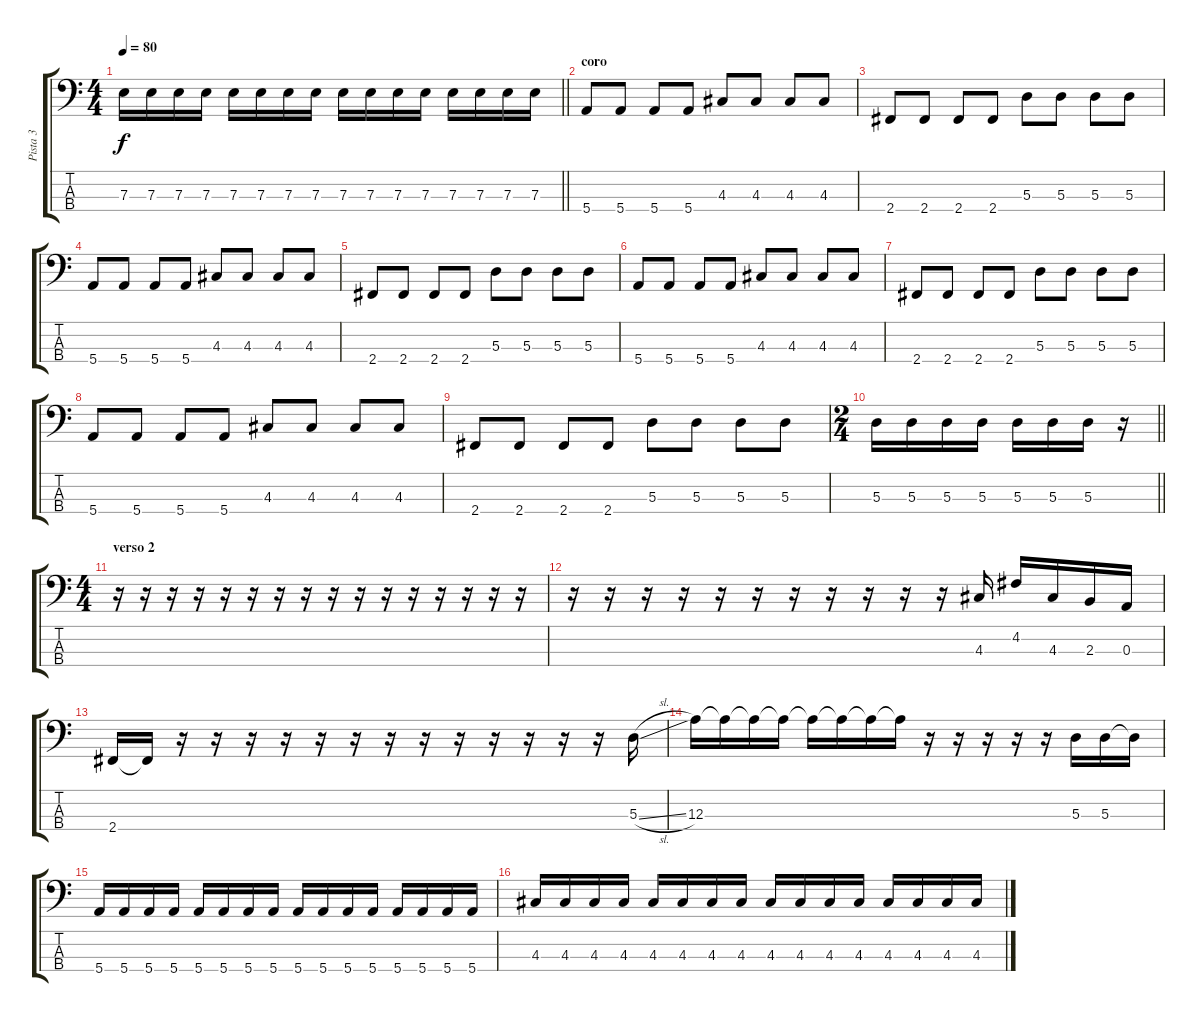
\track ("Pista 3" "Pista 3") {instrument electricbassfinger}
\staff {score tabs}
\tuning (G2 D2 A1 E1) {hide}
\ts (4 4)
\tempo 80
\clef f4
\barLineRight lightlight
\ks c
7.3.16{dy f} 7.3.16 7.3.16 7.3.16 7.3.16 7.3.16 7.3.16 7.3.16 7.3.16 7.3.16 7.3.16 7.3.16 7.3.16 7.3.16 7.3.16 7.3.16 |
\section ("" "coro")
5.4.8 5.4.8 5.4.8 5.4.8 4.3.8 4.3.8 4.3.8 4.3.8 |
2.4.8 2.4.8 2.4.8 2.4.8 5.3.8 5.3.8 5.3.8 5.3.8 |
5.4.8 5.4.8 5.4.8 5.4.8 4.3.8 4.3.8 4.3.8 4.3.8 |
2.4.8 2.4.8 2.4.8 2.4.8 5.3.8 5.3.8 5.3.8 5.3.8 |
5.4.8 5.4.8 5.4.8 5.4.8 4.3.8 4.3.8 4.3.8 4.3.8 |
2.4.8 2.4.8 2.4.8 2.4.8 5.3.8 5.3.8 5.3.8 5.3.8 |
5.4.8 5.4.8 5.4.8 5.4.8 4.3.8 4.3.8 4.3.8 4.3.8 |
2.4.8 2.4.8 2.4.8 2.4.8 5.3.8 5.3.8 5.3.8 5.3.8 |
\ts (2 4)
\barLineRight lightlight
5.3.16 5.3.16 5.3.16 5.3.16 5.3.16 5.3.16 5.3.16 r.16 |
\ts (4 4)
\section ("" "verso 2")
r.16 r.16 r.16 r.16 r.16 r.16 r.16 r.16 r.16 r.16 r.16 r.16 r.16 r.16 r.16 r.16 |
r.16 r.16 r.16 r.16 r.16 r.16 r.16 r.16 r.16 r.16 r.16 4.3.16 4.2.16 4.3.16 2.3.16 0.3.16 |
2.4.16 2.4{t}.16 r.16 r.16 r.16 r.16 r.16 r.16 r.16 r.16 r.16 r.16 r.16 r.16 r.16 5.3{sl}.16 |
12.3.16 12.3{t}.16 12.3{t}.16 12.3{t}.16 12.3{t}.16 12.3{t}.16 12.3{t}.16 12.3{t}.16 r.16 r.16 r.16 r.16 r.16 5.3.16 5.3.16 5.3{t}.16 |
5.4.16 5.4.16 5.4.16 5.4.16 5.4.16 5.4.16 5.4.16 5.4.16 5.4.16 5.4.16 5.4.16 5.4.16 5.4.16 5.4.16 5.4.16 5.4.16 |
4.3.16 4.3.16 4.3.16 4.3.16 4.3.16 4.3.16 4.3.16 4.3.16 4.3.16 4.3.16 4.3.16 4.3.16 4.3.16 4.3.16 4.3.16 4.3.16
